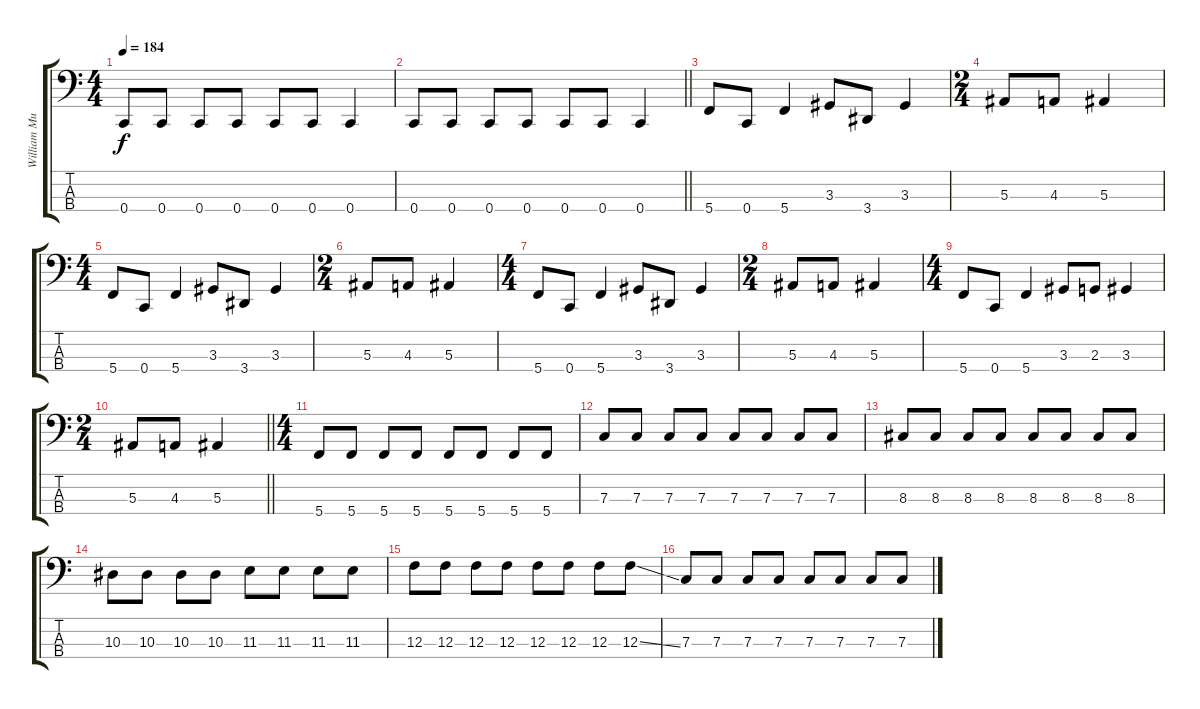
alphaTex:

\track ("William Murderface" "William Mu") {instrument electricbassfinger}
\staff {score tabs}
\tuning (Eb2 Bb1 F1 C1) {hide}
\ts (4 4)
\tempo 184
\clef f4
\ks aminor
0.4.8{dy f} 0.4.8 0.4.8 0.4.8 0.4.8 0.4.8 0.4.4 |
\barLineRight lightlight
0.4.8 0.4.8 0.4.8 0.4.8 0.4.8 0.4.8 0.4.4 |
5.4.8 0.4.8 5.4.4 3.3.8 3.4.8 3.3.4 |
\ts (2 4)
5.3.8 4.3.8 5.3.4 |
\ts (4 4)
5.4.8 0.4.8 5.4.4 3.3.8 3.4.8 3.3.4 |
\ts (2 4)
5.3.8 4.3.8 5.3.4 |
\ts (4 4)
5.4.8 0.4.8 5.4.4 3.3.8 3.4.8 3.3.4 |
\ts (2 4)
5.3.8 4.3.8 5.3.4 |
\ts (4 4)
5.4.8 0.4.8 5.4.4 3.3.8 2.3.8 3.3.4 |
\ts (2 4)
\barLineRight lightlight
5.3.8 4.3.8 5.3.4 |
\ts (4 4)
5.4.8 5.4.8 5.4.8 5.4.8 5.4.8 5.4.8 5.4.8 5.4.8 |
7.3.8 7.3.8 7.3.8 7.3.8 7.3.8 7.3.8 7.3.8 7.3.8 |
8.3.8 8.3.8 8.3.8 8.3.8 8.3.8 8.3.8 8.3.8 8.3.8 |
10.3.8 10.3.8 10.3.8 10.3.8 11.3.8 11.3.8 11.3.8 11.3.8 |
12.3.8 12.3.8 12.3.8 12.3.8 12.3.8 12.3.8 12.3.8 12.3{ss}.8 |
7.3.8 7.3.8 7.3.8 7.3.8 7.3.8 7.3.8 7.3.8 7.3.8
